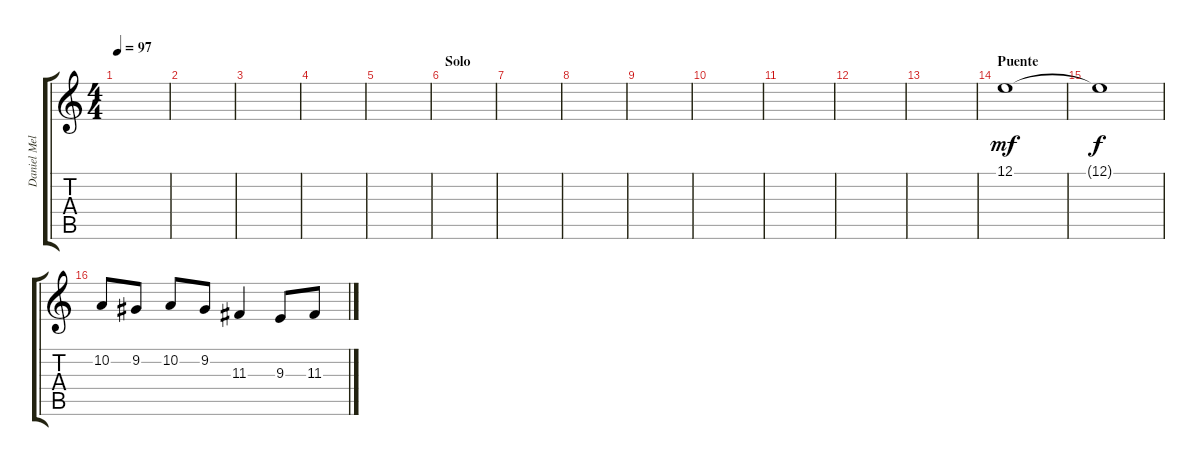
\track ("Daniel Melero" "Daniel Mel") {instrument stringensemble1}
\staff {score tabs}
\tuning (E4 B3 G3 D3 A2 E2) {hide}
\ts (4 4)
\tempo 97
\clef g2
\ks c
|
|
|
|
|
\section ("" "Solo")
|
|
|
|
|
|
|
|
\section ("" "Puente")
12.1.1{dy mf} |
12.1{t}.1{dy f} |
10.2.8 9.2.8 10.2.8 9.2.8 11.3.4 9.3.8 11.3.8
